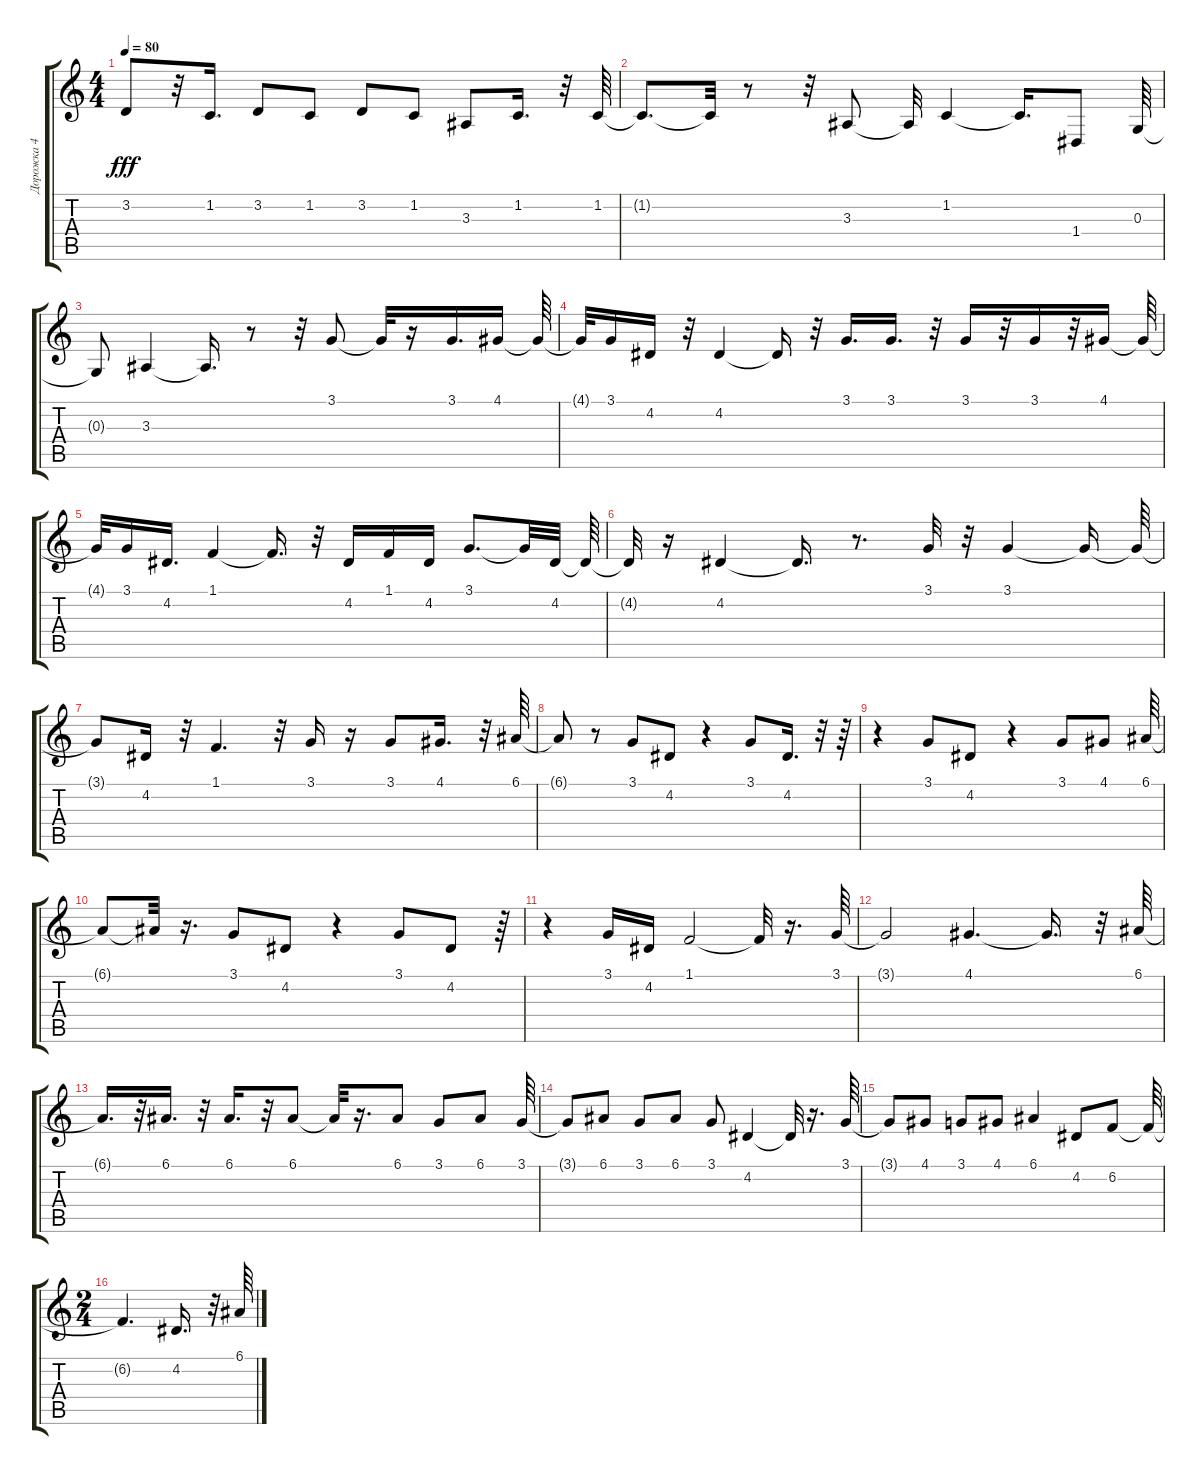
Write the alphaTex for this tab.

\track ("Дорожка 4" "Дорожка 4") {instrument oboe}
\staff {score tabs}
\tuning (E4 B3 G3 D3 A2 E2) {hide}
\ts (4 4)
\tempo 80
\clef g2
\ks c
3.2{t}.8{dy fff} r.32 1.2.16{d} 3.2.8 1.2.8 3.2.8 1.2.8 3.3.8 1.2.16{d} r.32 1.2.64 |
1.2{t}.8{d} 1.2{t}.32 r.8 r.32 3.3.8 3.3{t}.32 1.2.4 1.2{t}.16{d} 1.4.8 0.3.64 |
0.3{t}.8 3.3.4 3.3{t}.16{d} r.8 r.32 3.1.8 3.1{t}.32 r.16 3.1.16{d} 4.1.16 4.1{t}.64 |
4.1{t}.32 3.1.16 4.2.16 r.32 4.2.4 4.2{t}.16 r.32 3.1.16{d} 3.1.16{d} r.32 3.1.16 r.32 3.1.16 r.32 4.1.16 4.1{t}.64 |
4.1{t}.32 3.1.16 4.2.16{d} 1.1.4 1.1{t}.16{d} r.32 4.2.16 1.1.16 4.2.16 3.1.8{d} 3.1{t}.32 4.2.32 4.2{t}.64 |
4.2{t}.32 r.16 4.2.4 4.2{t}.16{d} r.8{d} 3.1.32 r.32 3.1.4 3.1{t}.16 3.1{t}.64 |
3.1{t}.8 4.2.16 r.32 1.1.4{d} r.32 3.1.16 r.16 3.1.8 4.1.16{d} r.32 6.1.64 |
6.1{t}.8 r.8 3.1.8 4.2.8 r.4 3.1.8 4.2.16{d} r.32 r.64 |
r.4 3.1.8 4.2.8 r.4 3.1.8 4.1.8 6.1.64 |
6.1{t}.8 6.1{t}.32 r.16{d} 3.1.8 4.2.8 r.4 3.1.8 4.2.8 r.64 |
r.4 3.1.16 4.2.16 1.1.2 1.1{t}.32 r.16{d} 3.1.64 |
3.1{t}.2 4.1.4{d} 4.1{t}.16{d} r.32 6.1.64 |
6.1{t}.16{d} r.32 6.1.16{d} r.32 6.1.16{d} r.32 6.1.8 6.1{t}.32 r.16{d} 6.1.8 3.1.8 6.1.8 3.1.64 |
3.1{t}.8 6.1.8 3.1.8 6.1.8 3.1.8 4.2.4 4.2{t}.32 r.16{d} 3.1.64 |
3.1{t}.8 4.1.8 3.1.8 4.1.8 6.1.4 4.2.8 6.2.8 6.2{t}.64 |
\ts (2 4)
6.2{t}.4{d} 4.2.16{d} r.32 6.1.64
